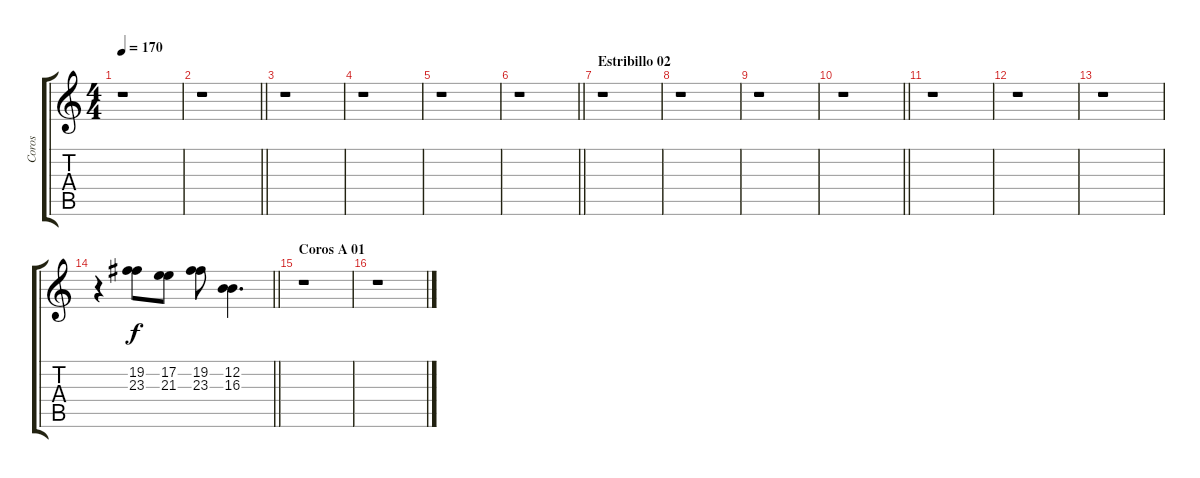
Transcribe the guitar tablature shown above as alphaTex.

\track ("Coros" "Coros") {instrument synthvoice}
\staff {score tabs}
\tuning (E4 B3 G3 D3 A2 E2) {hide}
\ts (4 4)
\tempo 170
\clef g2
\ks c
r.1{dy f} |
\barLineRight lightlight
r.1 |
r.1 |
r.1 |
r.1 |
\barLineRight lightlight
r.1 |
\section ("" "Estribillo 02")
r.1 |
r.1 |
r.1 |
\barLineRight lightlight
r.1 |
r.1 |
r.1 |
r.1 |
\barLineRight lightlight
r.4 (19.2 23.3).8 (17.2 21.3).8 (19.2 23.3).8 (12.2 16.3).4{d} |
\section ("" "Coros A 01")
r.1 |
r.1
